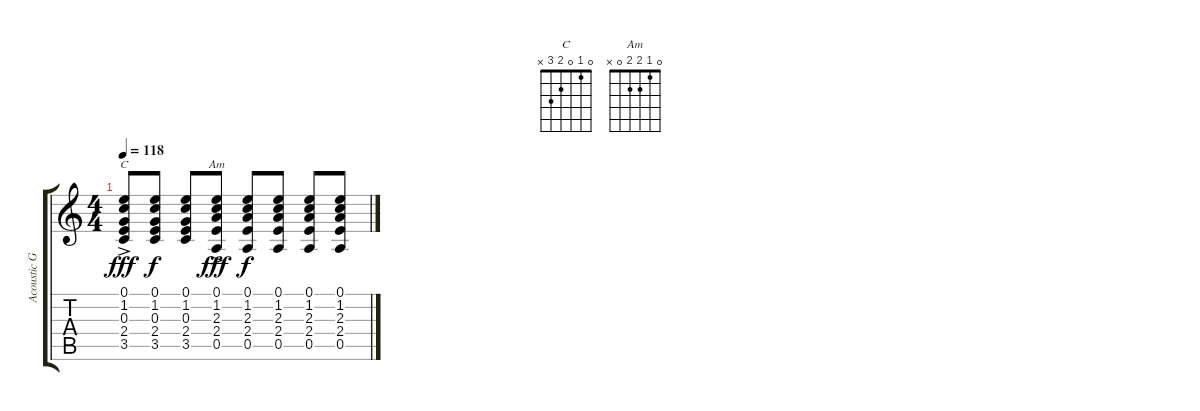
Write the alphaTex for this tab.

\track ("Acoustic Guitar 2" "Acoustic G") {instrument acousticguitarnylon}
\staff {score tabs}
\tuning (E4 B3 G3 D3 A2 E2) {hide}
\chord ("C" 0 1 0 2 3 x)
\chord ("Am" 0 1 2 2 0 x)
\ts (4 4)
\tempo 118
\clef g2
\ks c
(0.1{ac} 1.2{ac} 0.3{ac} 2.4{ac} 3.5{ac}).8{ch "C" dy fff} (0.1 1.2 0.3 2.4 3.5).8{dy f} (0.1 1.2 0.3 2.4 3.5).8 (0.1{ac} 1.2{ac} 2.3{ac} 2.4{ac} 0.5{ac}).8{ch "Am" dy fff} (0.1 1.2 2.3 2.4 0.5).8{dy f} (0.1 1.2 2.3 2.4 0.5).8 (0.1 1.2 2.3 2.4 0.5).8 (0.1 1.2 2.3 2.4 0.5).8
